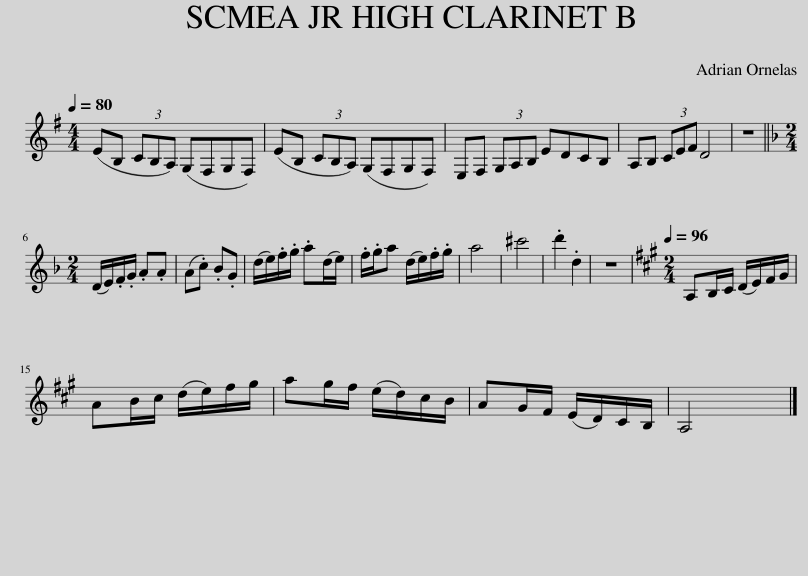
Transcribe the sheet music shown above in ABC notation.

X:1
L:1/8
Q:1/4=80
M:4/4
I:linebreak $
K:none
V:1 treble transpose=-2
V:1
[K:G] (EB, (3CB,A,) (G,F,G,F,) | (EB, (3CB,A,) (G,F,G,F,) | E,F, (3G,A,B, EDCB, | A,B, (3CEF D4 | z8 ||$ %5
[K:F][M:2/4] (D/E/).F/.G/ .A.A | (A.c) .B.G | (d/e/).f/.g/ .a(d/e/) | .f/.g/a (d/e/).f/.g/ | a4 | %10
 ^c'4 | .d'2 .d2 | z4 |[K:A][M:2/4][Q:1/4=96] A,B,/C/ (D/E/)F/G/ |$ AB/c/ (d/e/)f/g/ | %15
 ag/f/ (e/d/)c/B/ | AG/F/ (E/D/)C/B,/ | A,4 |] %18
